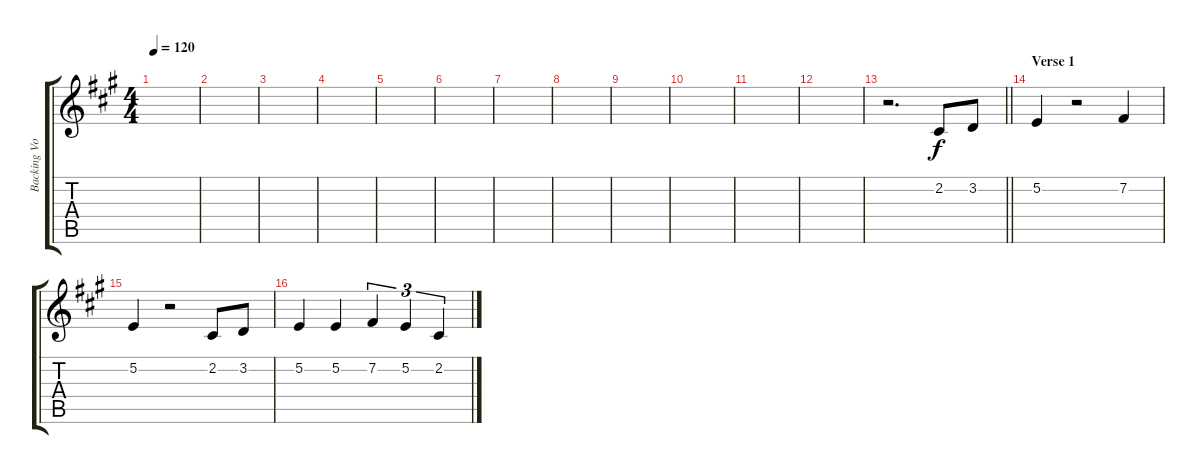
\track ("Backing Vocals" "Backing Vo") {instrument lead2sawtooth}
\staff {score tabs}
\tuning (E4 B3 G3 D3 A2 E2) {hide}
\ts (4 4)
\tempo 120
\clef g2
\ks a
|
|
|
|
|
|
|
|
|
|
|
|
\barLineRight lightlight
r.2{d} 2.2.8 3.2.8 |
\section ("" "Verse 1")
5.2.4 r.2 7.2.4 |
5.2.4 r.2 2.2.8 3.2.8 |
5.2.4 5.2.4 7.2.4{tu (3 2)} 5.2.4{tu (3 2)} 2.2.4{tu (3 2)}
